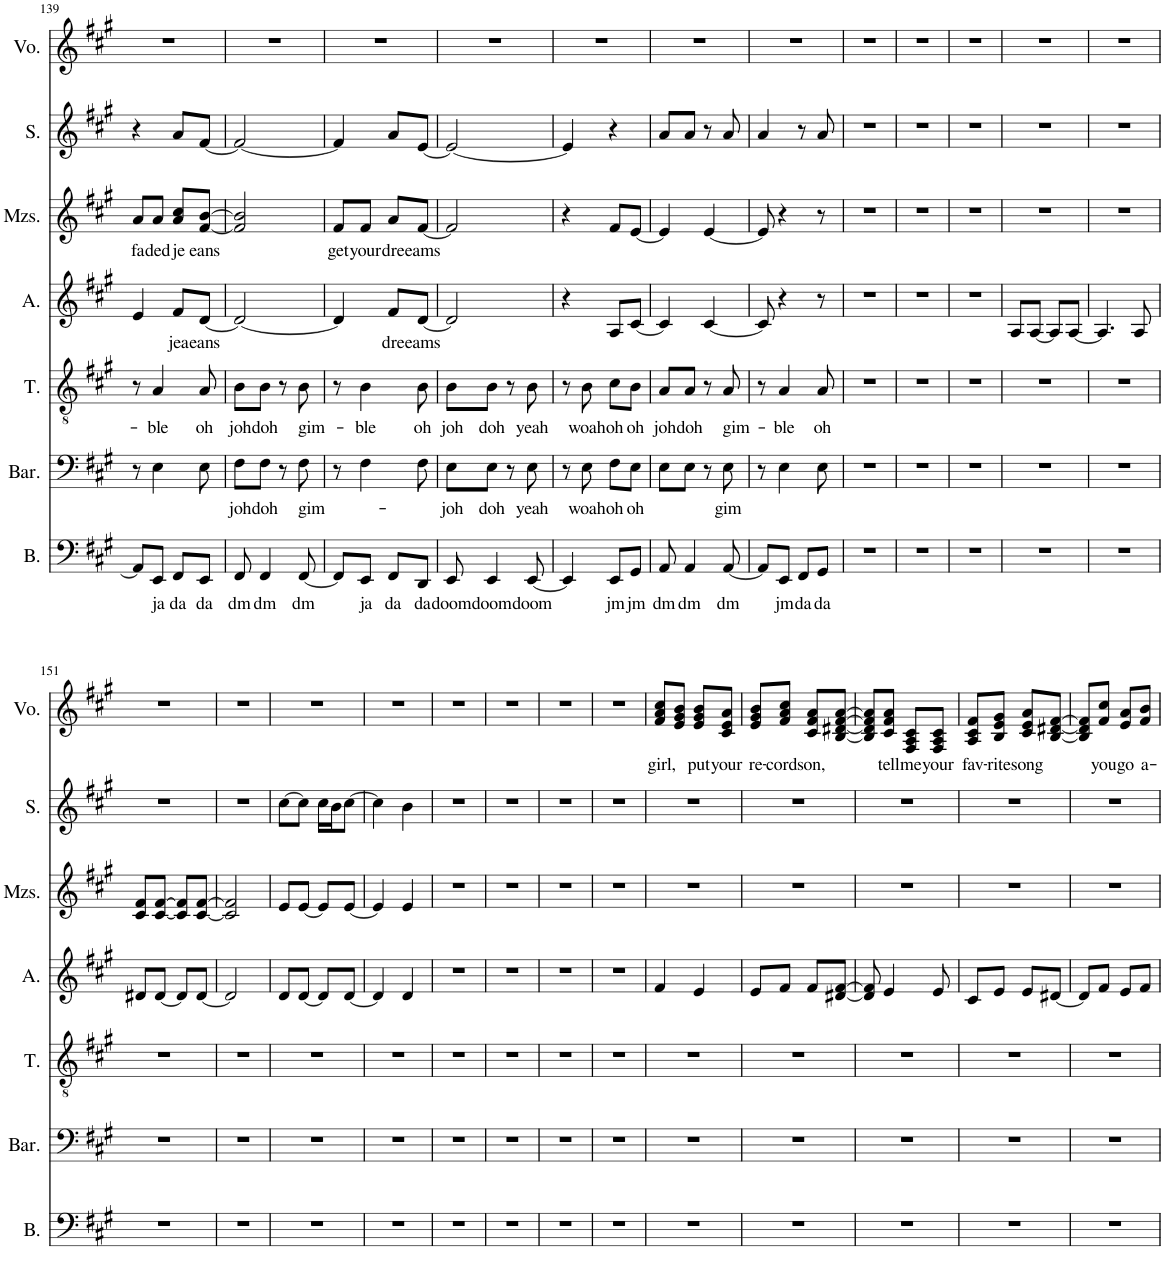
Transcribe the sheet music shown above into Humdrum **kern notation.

**kern	**text	**kern	**text	**kern	**text	**kern	**text	**kern	**text	**kern	**kern	**text
*part7	*part7	*part6	*part6	*part5	*part5	*part4	*part4	*part3	*part3	*part2	*part1	*part1
*staff7	*staff7	*staff6	*staff6	*staff5	*staff5	*staff4	*staff4	*staff3	*staff3	*staff2	*staff1	*staff1
*I"Bass	*	*I"Baritone	*	*I"Tenor	*	*I"Alto	*	*I"Mezzo-soprano	*	*I"Soprano	*I"Voice	*
*I'B.	*	*I'Bar.	*	*I'T.	*	*I'A.	*	*I'Mzs.	*	*I'S.	*I'Vo.	*
!!LO:PB:g=z
*clefF4	*	*clefF4	*	*clefGv2	*	*clefG2	*	*clefG2	*	*clefG2	*clefG2	*
*k[f#c#g#]	*	*k[f#c#g#]	*	*k[f#c#g#]	*	*k[f#c#g#]	*	*k[f#c#g#]	*	*k[f#c#g#]	*k[f#c#g#]	*
*M2/4	*	*M2/4	*	*M2/4	*	*M2/4	*	*M2/4	*	*M2/4	*M2/4	*
=139	=139	=139	=139	=139	=139	=139	=139	=139	=139	=139	=139	=139
!	!	!	!	!	!	!	!	!	!LO:LY:b	!	!	!
8AA/L]	.	8r	.	8r	.	4e/	.	8a/L	fa	4r	2r	.
!	!LO:LY:b	!	!	!	!LO:LY:b	!	!	!	!LO:LY:b	!	!	!
8EE/J	ja	4E\	.	4A/	-ble	.	.	8a/J	ded	.	.	.
!	!LO:LY:b	!	!	!	!	!	!LO:LY:b	!	!LO:LY:b	!	!	!
8FF#/L	da	.	.	.	.	8f#/L	jea	8a/ 8cc#/L	je	8a/L	.	.
!	!LO:LY:b	!	!	!	!LO:LY:b	!	!LO:LY:b	!	!LO:LY:b	!	!	!
8EE/J	da	8E\	.	8A/	oh	[8d/J	eans	[8f#/ [8b/J	eans	[8f#/J	.	.
=140	=140	=140	=140	=140	=140	=140	=140	=140	=140	=140	=140	=140
!	!LO:LY:b	!	!LO:LY:b	!	!LO:LY:b	!	!	!	!	!	!	!
8FF#/	dm	8F#\L	joh	8B\L	joh	2d/_	.	2f#/] 2b/]	.	2f#/_	2r	.
!	!LO:LY:b	!	!LO:LY:b	!	!LO:LY:b	!	!	!	!	!	!	!
4FF#/	dm	8F#\J	doh	8B\J	doh	.	.	.	.	.	.	.
.	.	8r	.	8r	.	.	.	.	.	.	.	.
!	!LO:LY:b	!	!LO:LY:b	!	!LO:LY:b	!	!	!	!	!	!	!
[8FF#/	dm	8F#\	gim-	8B\	gim-	.	.	.	.	.	.	.
=141	=141	=141	=141	=141	=141	=141	=141	=141	=141	=141	=141	=141
!	!	!	!	!	!	!	!	!	!LO:LY:b	!	!	!
8FF#/L]	.	8r	.	8r	.	4d/]	.	8f#/L	get	4f#/]	2r	.
!	!LO:LY:b	!	!	!	!LO:LY:b	!	!	!	!LO:LY:b	!	!	!
8EE/J	ja	4F#\	.	4B\	-ble	.	.	8f#/J	your	.	.	.
!	!LO:LY:b	!	!	!	!	!	!LO:LY:b	!	!LO:LY:b	!	!	!
8FF#/L	da	.	.	.	.	8f#/L	dre	8a/L	dre	8a/L	.	.
!	!LO:LY:b	!	!	!	!LO:LY:b	!	!LO:LY:b	!	!LO:LY:b	!	!	!
8DD/J	da	8F#\	.	8B\	oh	[8d/J	eams	[8f#/J	eams	[8e/J	.	.
=142	=142	=142	=142	=142	=142	=142	=142	=142	=142	=142	=142	=142
!	!LO:LY:b	!	!LO:LY:b	!	!LO:LY:b	!	!	!	!	!	!	!
8EE/	doom	8E\L	joh	8B\L	joh	2d/]	.	2f#/]	.	2e/_	2r	.
!	!LO:LY:b	!	!LO:LY:b	!	!LO:LY:b	!	!	!	!	!	!	!
4EE/	doom	8E\J	doh	8B\J	doh	.	.	.	.	.	.	.
.	.	8r	.	8r	.	.	.	.	.	.	.	.
!	!LO:LY:b	!	!LO:LY:b	!	!LO:LY:b	!	!	!	!	!	!	!
[8EE/	doom	8E\	yeah	8B\	yeah	.	.	.	.	.	.	.
=143	=143	=143	=143	=143	=143	=143	=143	=143	=143	=143	=143	=143
4EE/]	.	8r	.	8r	.	4r	.	4r	.	4e/]	2r	.
!	!	!	!LO:LY:b	!	!LO:LY:b	!	!	!	!	!	!	!
.	.	8E\	woah	8B\	woah	.	.	.	.	.	.	.
!	!LO:LY:b	!	!LO:LY:b	!	!LO:LY:b	!	!	!	!	!	!	!
8EE/L	jm	8F#\L	oh	8c#\L	oh	8A/L	.	8f#/L	.	4r	.	.
!	!LO:LY:b	!	!LO:LY:b	!	!LO:LY:b	!	!	!	!	!	!	!
8GG#/J	jm	8E\J	oh	8B\J	oh	[8c#/J	.	[8e/J	.	.	.	.
=144	=144	=144	=144	=144	=144	=144	=144	=144	=144	=144	=144	=144
!	!LO:LY:b	!	!	!	!LO:LY:b	!	!	!	!	!	!	!
8AA/	dm	8E\L	.	8A/L	joh	4c#/]	.	4e/]	.	8a/L	2r	.
!	!LO:LY:b	!	!	!	!LO:LY:b	!	!	!	!	!	!	!
4AA/	dm	8E\J	.	8A/J	doh	.	.	.	.	8a/J	.	.
.	.	8r	.	8r	.	[4c#/	.	[4e/	.	8r	.	.
!	!LO:LY:b	!	!LO:LY:b	!	!LO:LY:b	!	!	!	!	!	!	!
[8AA/	dm	8E\	gim	8A/	gim-	.	.	.	.	8a/	.	.
=145	=145	=145	=145	=145	=145	=145	=145	=145	=145	=145	=145	=145
8AA/L]	.	8r	.	8r	.	8c#/]	.	8e/]	.	4a/	2r	.
!	!LO:LY:b	!	!	!	!LO:LY:b	!	!	!	!	!	!	!
8EE/J	jm	4E\	.	4A/	-ble	4r	.	4r	.	.	.	.
!	!LO:LY:b	!	!	!	!	!	!	!	!	!	!	!
8FF#/L	da	.	.	.	.	.	.	.	.	8r	.	.
!	!LO:LY:b	!	!	!	!LO:LY:b	!	!	!	!	!	!	!
8GG#/J	da	8E\	.	8A/	oh	8r	.	8r	.	8a/	.	.
=146	=146	=146	=146	=146	=146	=146	=146	=146	=146	=146	=146	=146
2r	.	2r	.	2r	.	2r	.	2r	.	2r	2r	.
=147	=147	=147	=147	=147	=147	=147	=147	=147	=147	=147	=147	=147
2r	.	2r	.	2r	.	2r	.	2r	.	2r	2r	.
=148	=148	=148	=148	=148	=148	=148	=148	=148	=148	=148	=148	=148
2r	.	2r	.	2r	.	2r	.	2r	.	2r	2r	.
=149	=149	=149	=149	=149	=149	=149	=149	=149	=149	=149	=149	=149
2r	.	2r	.	2r	.	8A/L	.	2r	.	2r	2r	.
.	.	.	.	.	.	[8A/J	.	.	.	.	.	.
.	.	.	.	.	.	8A/L]	.	.	.	.	.	.
.	.	.	.	.	.	[8A/J	.	.	.	.	.	.
=150	=150	=150	=150	=150	=150	=150	=150	=150	=150	=150	=150	=150
2r	.	2r	.	2r	.	4.A/]	.	2r	.	2r	2r	.
.	.	.	.	.	.	8A/	.	.	.	.	.	.
!!LO:LB:g=z
=151	=151	=151	=151	=151	=151	=151	=151	=151	=151	=151	=151	=151
2r	.	2r	.	2r	.	8d#X/L	.	8c#/ 8f#/L	.	2r	2r	.
.	.	.	.	.	.	[8d#/J	.	[8c#/ [8f#/J	.	.	.	.
.	.	.	.	.	.	8d#/L]	.	8c#/] 8f#/]L	.	.	.	.
.	.	.	.	.	.	[8d#/J	.	[8c#/ [8f#/J	.	.	.	.
=152	=152	=152	=152	=152	=152	=152	=152	=152	=152	=152	=152	=152
2r	.	2r	.	2r	.	2d#/]	.	2c#/] 2f#/]	.	2r	2r	.
=153	=153	=153	=153	=153	=153	=153	=153	=153	=153	=153	=153	=153
2r	.	2r	.	2r	.	8d/L	.	8e/L	.	[8cc#\L	2r	.
.	.	.	.	.	.	[8d/J	.	[8e/J	.	8cc#\J]	.	.
.	.	.	.	.	.	8d/L]	.	8e/L]	.	16cc#\LL	.	.
.	.	.	.	.	.	.	.	.	.	16b\J	.	.
.	.	.	.	.	.	[8d/J	.	[8e/J	.	[8cc#\J	.	.
=154	=154	=154	=154	=154	=154	=154	=154	=154	=154	=154	=154	=154
2r	.	2r	.	2r	.	4d/]	.	4e/]	.	4cc#\]	2r	.
.	.	.	.	.	.	4d/	.	4e/	.	4b\	.	.
=155	=155	=155	=155	=155	=155	=155	=155	=155	=155	=155	=155	=155
2r	.	2r	.	2r	.	2r	.	2r	.	2r	2r	.
=156	=156	=156	=156	=156	=156	=156	=156	=156	=156	=156	=156	=156
2r	.	2r	.	2r	.	2r	.	2r	.	2r	2r	.
=157	=157	=157	=157	=157	=157	=157	=157	=157	=157	=157	=157	=157
2r	.	2r	.	2r	.	2r	.	2r	.	2r	2r	.
=158	=158	=158	=158	=158	=158	=158	=158	=158	=158	=158	=158	=158
2r	.	2r	.	2r	.	2r	.	2r	.	2r	2r	.
=159	=159	=159	=159	=159	=159	=159	=159	=159	=159	=159	=159	=159
!	!	!	!	!	!	!	!	!	!	!	!	!LO:LY:b
2r	.	2r	.	2r	.	4f#/	.	2r	.	2r	8f#/ 8a/ 8cc#/L	girl,
.	.	.	.	.	.	.	.	.	.	.	8e/ 8g#/ 8b/J	.
!	!	!	!	!	!	!	!	!	!	!	!	!LO:LY:b
.	.	.	.	.	.	4e/	.	.	.	.	8e/ 8g#/ 8b/L	put
!	!	!	!	!	!	!	!	!	!	!	!	!LO:LY:b
.	.	.	.	.	.	.	.	.	.	.	8c#/ 8e/ 8a/J	your
=160	=160	=160	=160	=160	=160	=160	=160	=160	=160	=160	=160	=160
!	!	!	!	!	!	!	!	!	!	!	!	!LO:LY:b
2r	.	2r	.	2r	.	8e/L	.	2r	.	2r	8e/ 8g#/ 8b/L	re-
!	!	!	!	!	!	!	!	!	!	!	!	!LO:LY:b
.	.	.	.	.	.	8f#/J	.	.	.	.	8f#/ 8a/ 8cc#/J	-cords
!	!	!	!	!	!	!	!	!	!	!	!	!LO:LY:b
.	.	.	.	.	.	8f#/L	.	.	.	.	8c#/ 8f#/ 8a/L	on,
.	.	.	.	.	.	[8d#X/ [8f#/J	.	.	.	.	[8B/ [8d#X/ [8f#/ [8a/J	.
=161	=161	=161	=161	=161	=161	=161	=161	=161	=161	=161	=161	=161
2r	.	2r	.	2r	.	8d#/] 8f#/]	.	2r	.	2r	8B/] 8d#/] 8f#/] 8a/]L	.
!	!	!	!	!	!	!	!	!	!	!	!	!LO:LY:b
.	.	.	.	.	.	4e/	.	.	.	.	8c#/ 8f#/ 8a/J	tell
!	!	!	!	!	!	!	!	!	!	!	!	!LO:LY:b
.	.	.	.	.	.	.	.	.	.	.	8F#/ 8A/ 8c#/L	me
!	!	!	!	!	!	!	!	!	!	!	!	!LO:LY:b
.	.	.	.	.	.	8e/	.	.	.	.	8F#/ 8A/ 8c#/J	your
=162	=162	=162	=162	=162	=162	=162	=162	=162	=162	=162	=162	=162
!	!	!	!	!	!	!	!	!	!	!	!	!LO:LY:b
2r	.	2r	.	2r	.	8c#/L	.	2r	.	2r	8A/ 8c#/ 8f#/L	fav-
!	!	!	!	!	!	!	!	!	!	!	!	!LO:LY:b
.	.	.	.	.	.	8e/J	.	.	.	.	8B/ 8e/ 8g#/J	-rite
!	!	!	!	!	!	!	!	!	!	!	!	!LO:LY:b
.	.	.	.	.	.	8e/L	.	.	.	.	8c#/ 8e/ 8a/L	song
.	.	.	.	.	.	[8d#X/J	.	.	.	.	[8B/ [8d#X/ [8f#/J	.
=163	=163	=163	=163	=163	=163	=163	=163	=163	=163	=163	=163	=163
2r	.	2r	.	2r	.	8d#/L]	.	2r	.	2r	8B/] 8d#/] 8f#/]L	.
!	!	!	!	!	!	!	!	!	!	!	!	!LO:LY:b
.	.	.	.	.	.	8f#/J	.	.	.	.	8f#/ 8cc#/J	you
!	!	!	!	!	!	!	!	!	!	!	!	!LO:LY:b
.	.	.	.	.	.	8e/L	.	.	.	.	8e/ 8a/L	go
!	!	!	!	!	!	!	!	!	!	!	!	!LO:LY:b
.	.	.	.	.	.	8f#/J	.	.	.	.	8f#/ 8b/J	a-
=	=	=	=	=	=	=	=	=	=	=	=	=
*-	*-	*-	*-	*-	*-	*-	*-	*-	*-	*-	*-	*-
